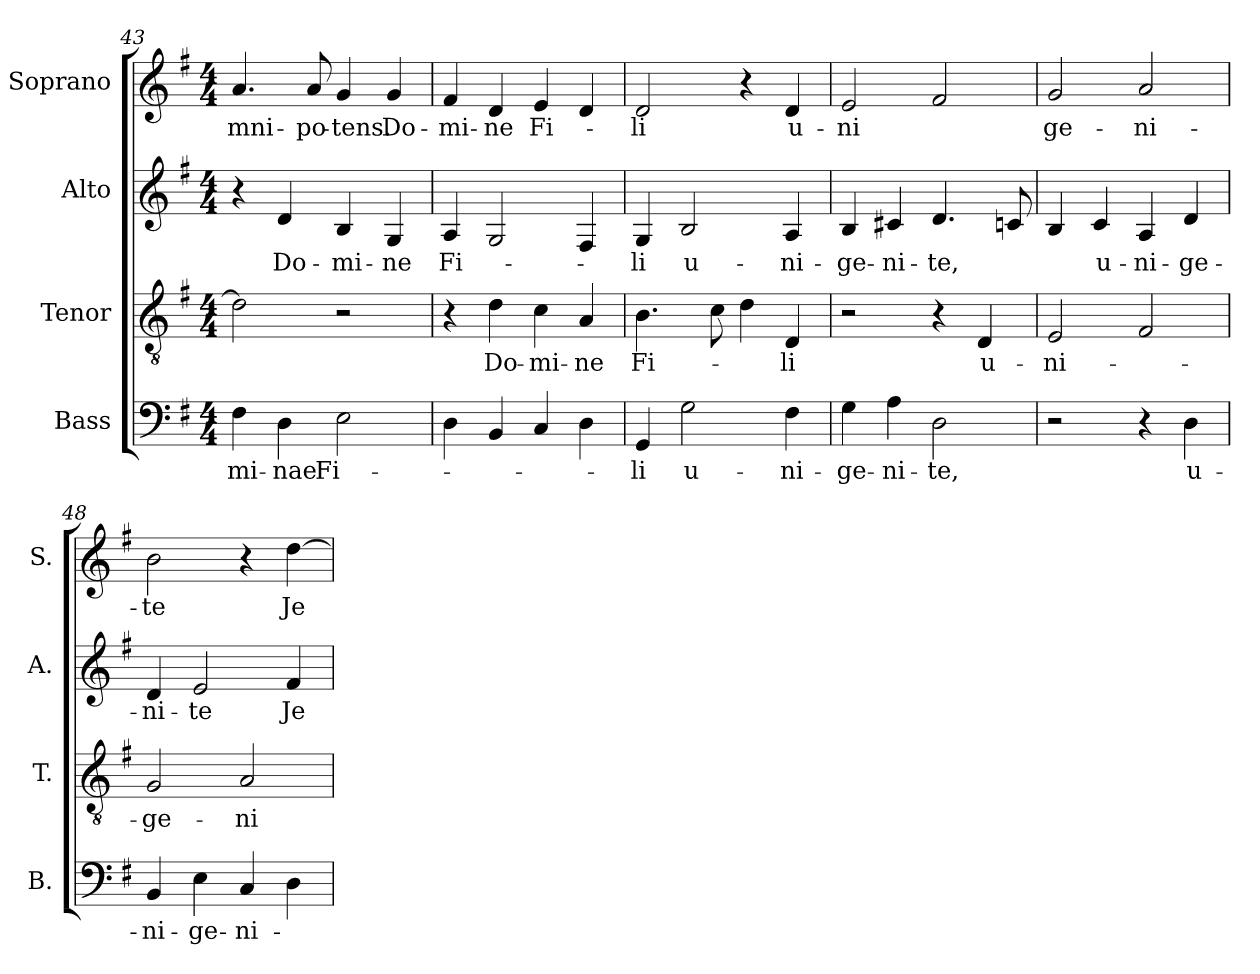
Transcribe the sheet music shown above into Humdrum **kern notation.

**kern	**text	**kern	**text	**kern	**text	**kern	**text
*part4	*part4	*part3	*part3	*part2	*part2	*part1	*part1
*staff4	*staff4	*staff3	*staff3	*staff2	*staff2	*staff1	*staff1
*I"Bass	*	*I"Tenor	*	*I"Alto	*	*I"Soprano	*
*I'B.	*	*I'T.	*	*I'A.	*	*I'S.	*
*clefF4	*	*clefGv2	*	*clefG2	*	*clefG2	*
*	*	*ITrd7c12	*	*	*	*	*
*k[f#]	*	*k[f#]	*	*k[f#]	*	*k[f#]	*
*G:	*	*G:	*	*G:	*	*G:	*
*M4/4	*	*M4/4	*	*M4/4	*	*M4/4	*
=43	=43	=43	=43	=43	=43	=43	=43
!	!LO:LY:b:color=#000000	!	!	!	!	!	!
!	!	!	!	!	!	!	!LO:LY:b:color=#000000
4F#i\	-mi-	2Di\]	.	4r	.	4.ai/	-mni-
!	!LO:LY:b:color=#000000	!	!	!	!	!	!
!	!	!	!	!	!LO:LY:b:color=#000000	!	!
4Di\	-nae	.	.	4di/	Do-	.	.
!	!	!	!	!	!	!	!LO:LY:b:color=#000000
.	.	.	.	.	.	8ai/	-po-
!	!LO:LY:b:color=#000000	!	!	!	!	!	!
!	!	!	!	!	!LO:LY:b:color=#000000	!	!
!	!	!	!	!	!	!	!LO:LY:b:color=#000000
2Ei\	Fi-	2r	.	4Bi/	-mi-	4gi/	-tens.
!	!	!	!	!	!LO:LY:b:color=#000000	!	!
!	!	!	!	!	!	!	!LO:LY:b:color=#000000
.	.	.	.	4Gi/	-ne	4gi/	Do-
=44	=44	=44	=44	=44	=44	=44	=44
!	!	!	!	!	!LO:LY:b:color=#000000	!	!
!	!	!	!	!	!	!	!LO:LY:b:color=#000000
4Di\	.	4r	.	4Ai/	Fi-	4f#i/	-mi-
!	!	!	!LO:LY:b:color=#000000	!	!	!	!
!	!	!	!	!	!	!	!LO:LY:b:color=#000000
4BBi/	.	4Di\	Do-	2Gi/	.	4di/	-ne
!	!	!	!LO:LY:b:color=#000000	!	!	!	!
!	!	!	!	!	!	!	!LO:LY:b:color=#000000
4Ci/	.	4Ci\	-mi-	.	.	4ei/	Fi-
!	!	!	!LO:LY:b:color=#000000	!	!	!	!
4Di\	.	4AAi/	-ne	4F#i/	.	4di/	.
=45	=45	=45	=45	=45	=45	=45	=45
!	!LO:LY:b:color=#000000	!	!	!	!	!	!
!	!	!	!LO:LY:b:color=#000000	!	!	!	!
!	!	!	!	!	!LO:LY:b:color=#000000	!	!
!	!	!	!	!	!	!	!LO:LY:b:color=#000000
4GGi/	-li	4.BBi\	Fi-	4Gi/	-li	2di/	-li
!	!LO:LY:b:color=#000000	!	!	!	!	!	!
!	!	!	!	!	!LO:LY:b:color=#000000	!	!
2Gi\	u-	.	.	2Bi/	u-	.	.
.	.	8Ci\	.	.	.	.	.
.	.	4Di\	.	.	.	4r	.
!	!LO:LY:b:color=#000000	!	!	!	!	!	!
!	!	!	!LO:LY:b:color=#000000	!	!	!	!
!	!	!	!	!	!LO:LY:b:color=#000000	!	!
!	!	!	!	!	!	!	!LO:LY:b:color=#000000
4F#i\	-ni-	4DDi/	-li	4Ai/	-ni-	4di/	u-
=46	=46	=46	=46	=46	=46	=46	=46
!	!LO:LY:b:color=#000000	!	!	!	!	!	!
!	!	!	!	!	!LO:LY:b:color=#000000	!	!
!	!	!	!	!	!	!	!LO:LY:b:color=#000000
4Gi\	-ge-	2r	.	4Bi/	-ge-	2ei/	-ni
!	!LO:LY:b:color=#000000	!	!	!	!	!	!
!	!	!	!	!	!LO:LY:b:color=#000000	!	!
4Ai\	-ni-	.	.	4c#Xi/	-ni-	.	.
!	!LO:LY:b:color=#000000	!	!	!	!	!	!
!	!	!	!	!	!LO:LY:b:color=#000000	!	!
2Di\	-te,	4r	.	4.di/	-te,	2f#i/	.
!	!	!	!LO:LY:b:color=#000000	!	!	!	!
.	.	4DDi/	u-	.	.	.	.
.	.	.	.	8cni/	.	.	.
!!LO:LB:g=z
=47	=47	=47	=47	=47	=47	=47	=47
!	!	!	!LO:LY:b:color=#000000	!	!	!	!
!	!	!	!	!	!	!	!LO:LY:b:color=#000000
2r	.	2EEi/	-ni-	4Bi/	.	2gi/	ge-
!	!	!	!	!	!LO:LY:b:color=#000000	!	!
.	.	.	.	4ci/	u-	.	.
!	!	!	!	!	!LO:LY:b:color=#000000	!	!
!	!	!	!	!	!	!	!LO:LY:b:color=#000000
4r	.	2FF#i/	.	4Ai/	-ni-	2ai/	-ni-
!	!LO:LY:b:color=#000000	!	!	!	!	!	!
!	!	!	!	!	!LO:LY:b:color=#000000	!	!
4Di\	u-	.	.	4di/	-ge-	.	.
=48	=48	=48	=48	=48	=48	=48	=48
!	!LO:LY:b:color=#000000	!	!	!	!	!	!
!	!	!	!LO:LY:b:color=#000000	!	!	!	!
!	!	!	!	!	!LO:LY:b:color=#000000	!	!
!	!	!	!	!	!	!	!LO:LY:b:color=#000000
4BBi/	-ni-	2GGi/	-ge-	4di/	-ni-	2bi\	-te
!	!LO:LY:b:color=#000000	!	!	!	!	!	!
!	!	!	!	!	!LO:LY:b:color=#000000	!	!
4Ei\	-ge-	.	.	2ei/	-te	.	.
!	!LO:LY:b:color=#000000	!	!	!	!	!	!
!	!	!	!LO:LY:b:color=#000000	!	!	!	!
4Ci/	-ni-	2AAi/	-ni-	.	.	4r	.
!	!	!	!	!	!LO:LY:b:color=#000000	!	!
!	!	!	!	!	!	!	!LO:LY:b:color=#000000
4Di\	.	.	.	4f#i/	Je-	[4ddi\	Je
=	=	=	=	=	=	=	=
*-	*-	*-	*-	*-	*-	*-	*-
